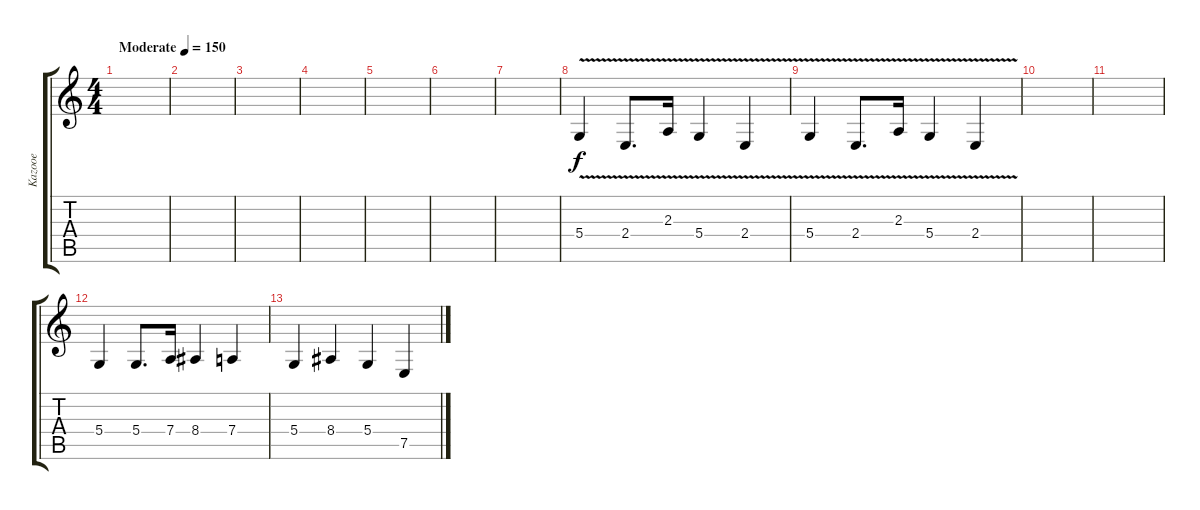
\track ("Kazooe" "Kazooe") {instrument shamisen}
\staff {score tabs}
\tuning (E4 B3 G3 D3 A2 E2) {hide}
\ts (4 4)
\tempo (150 "Moderate")
\clef g2
\ks c
|
|
|
|
|
|
|
5.4{v}.4 2.4{v}.8{d} 2.3{v}.16 5.4{v}.4 2.4{v}.4 |
5.4{v}.4 2.4{v}.8{d} 2.3{v}.16 5.4{v}.4 2.4{v}.4 |
|
|
5.4.4 5.4.8{d} 7.4.16 8.4.4 7.4.4 |
5.4.4 8.4.4 5.4.4 7.5.4
